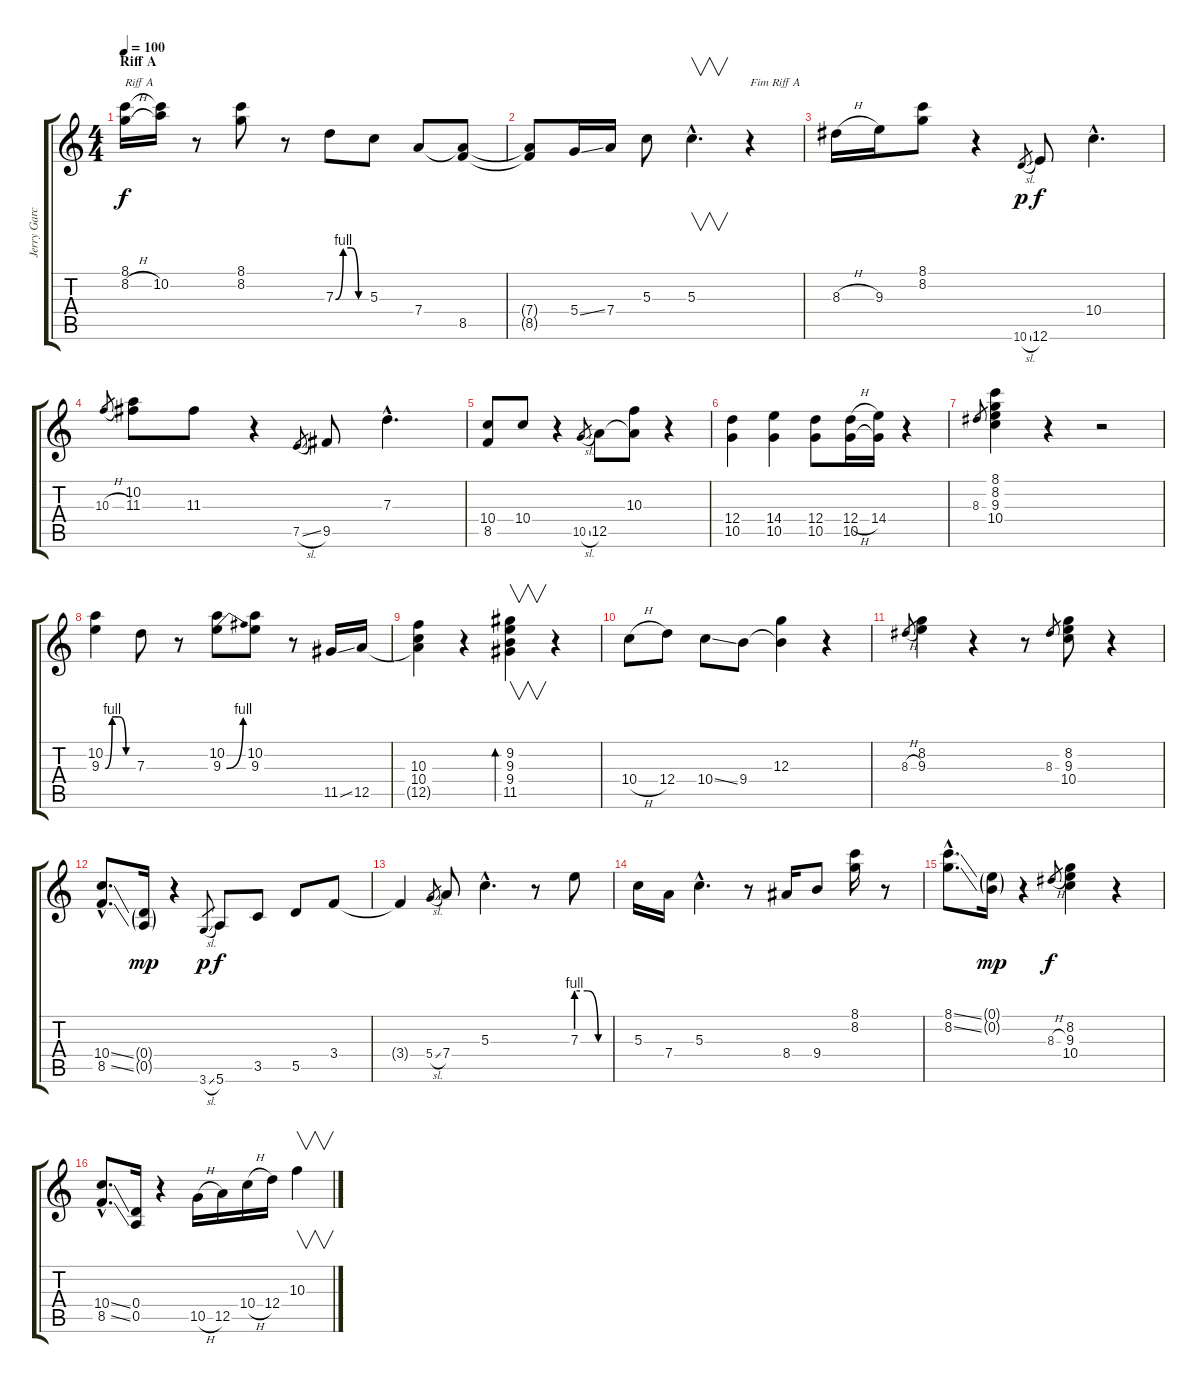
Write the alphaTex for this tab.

\track ("Jerry Garcia" "Jerry Garc") {instrument electricguitarclean}
\staff {score tabs}
\tuning (E4 B3 G3 D3 A2 E2) {hide}
\ts (4 4)
\section ("" "Riff A")
\tempo 100
\clef g2
\ks c
(8.1 8.2{h}).16{txt "Riff A" dy f volume 12 instrument electricguitarclean} (8.1{t} 10.2).16 r.8 (8.1 8.2).8 r.8 7.3{be (custom 0 0 15 4 30 4 45 0 60 0)}.8 5.3.8 7.4.8 (7.4{t} 8.5).8 |
(7.4{t} 8.5{t}).8 5.4{ss}.16 7.4.16 5.3.8 5.3{hac}.4{v d} r.4{txt "Fim Riff A"} |
8.3{h}.16 9.3.16 (8.1 8.2).8 r.4 10.6{sl}.8{gr dy p} 12.6.8{dy f} 10.4{hac}.4{d} |
10.3{h}.8{gr} (10.2 11.3).8 11.3.8 r.4 7.5{sl}.8{gr} 9.5.8 7.3{hac}.4{d} |
(10.4 8.5).8 10.4.8 r.4 10.5{sl}.8{gr} 12.5.8 (10.3 12.5{t}).8 r.4 |
(12.4 10.5).4 (14.4 10.5).4 (12.4 10.5).8 (12.4{h} 10.5).16 (14.4 10.5{t}).16 r.4 |
8.3.8{gr} (8.1 8.2 9.3 10.4).4 r.4 r.2 |
(10.2 9.3{be (custom 0 0 15 4 30 4 45 0 60 0)}).4 7.3.8 r.8 (10.2 9.3{be (bend 0 0 60 4)}).8 (10.2 9.3).8 r.8 11.5{ss}.16 12.5.16 |
(10.3 10.4 12.5{t}).4 r.4 (9.2 9.3 9.4 11.5).4{v bd 120} r.4 |
10.4{h}.8 12.4.8 10.4{ss}.8 9.4.8 (12.3 9.4{t}).4 r.4 |
8.3{h}.8{gr} (8.2 9.3).4 r.4 r.8 8.3.8{gr} (8.2 9.3 10.4).8 r.4 |
(10.4{ss hac} 8.5{ss hac}).8{d} (0.4{g} 0.5{g}).16{dy mp} r.4 3.6{sl}.8{gr dy p} 5.6.8{dy f} 3.5.8 5.5.8 3.4.8 |
3.4{t}.4 5.4{sl}.8{gr} 7.4.8 5.3{hac}.4{d} r.8 7.3{be (custom 0 4 20 4 40 0 60 0)}.8 |
5.3.16 7.4.16 5.3{hac}.4{d} r.8 8.4.16 9.4.8 (8.1 8.2).16 r.8 |
(8.1{ss hac} 8.2{ss hac}).8{d} (0.1{g} 0.2{g}).16{dy mp} r.4 8.3{h}.8{gr dy f} (8.2 9.3 10.4).4 r.4 |
(10.4{ss hac} 8.5{ss hac}).8{d} (0.4 0.5).16 r.4 10.5{h}.16 12.5.16 10.4{h}.16 12.4.16 10.3.4{v}
